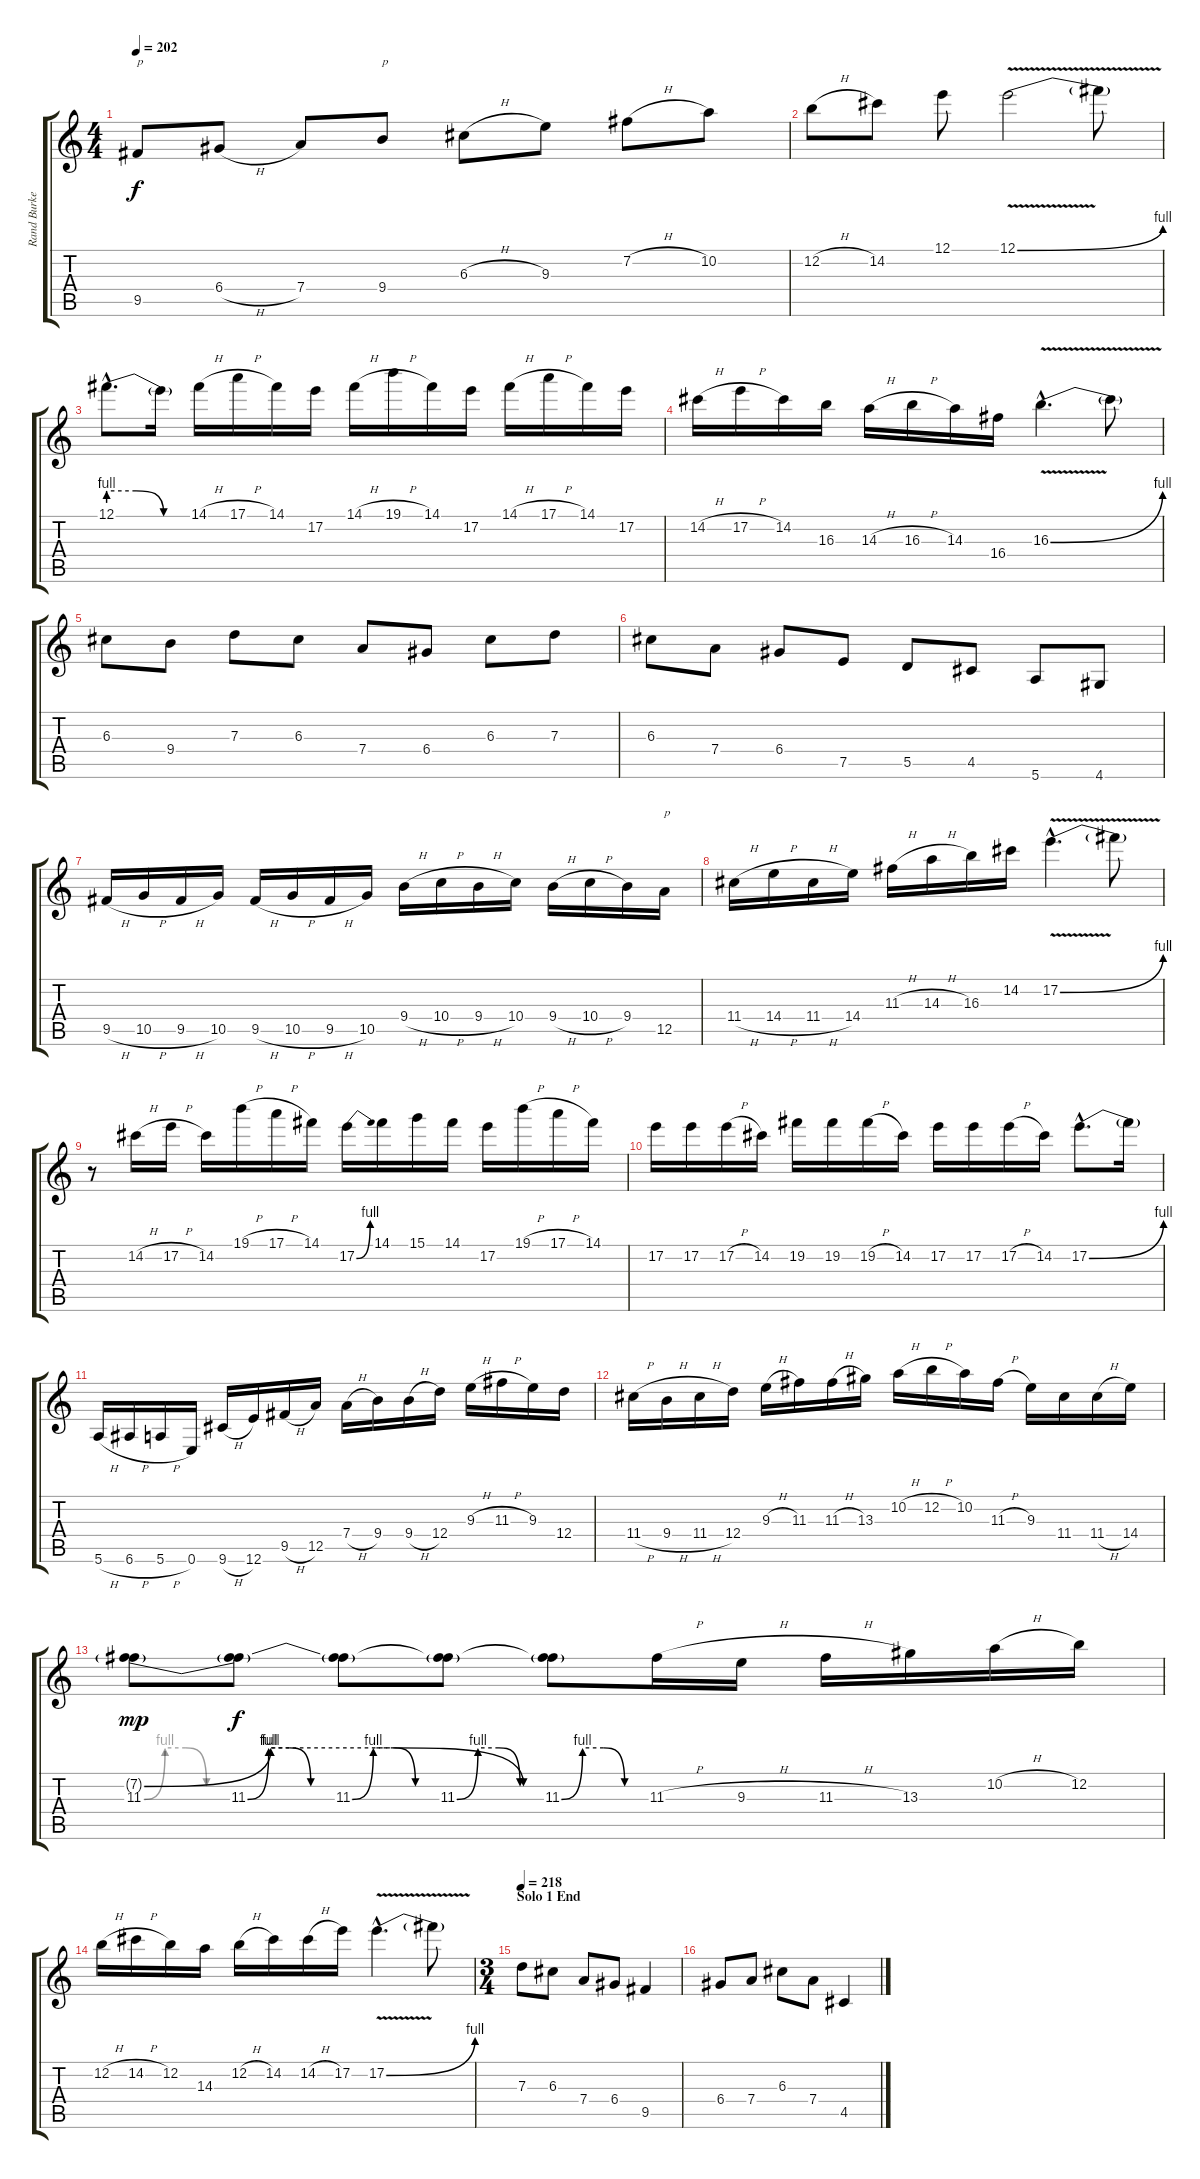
\track ("Rand Burkey" "Rand Burke") {instrument distortionguitar}
\staff {score tabs}
\tuning (E4 B3 G3 D3 A2 E2) {hide}
\ts (4 4)
\tempo 202
\clef g2
\ks c
9.5.8{txt "p" dy f} 6.4{h}.8 7.4.8 9.4.8{txt "p"} 6.3{h}.8 9.3.8 7.2{h}.8 10.2.8 |
12.2{h}.8 14.2.8 12.1.8 12.1{be (bend 0 0 60 4) v}.2 12.1{t}.8 |
12.1{be (custom 0 4 20 4 40 0 60 0) hac}.8{d} 12.1{t}.16 14.1{h}.16 17.1{h}.16 14.1.16 17.2.16 14.1{h}.16 19.1{h}.16 14.1.16 17.2.16 14.1{h}.16 17.1{h}.16 14.1.16 17.2.16 |
14.2{h}.16 17.2{h}.16 14.2.16 16.3.16 14.3{h}.16 16.3{h}.16 14.3.16 16.4.16 16.3{be (bend 0 0 60 4) v hac}.4{d} 16.3{t}.8 |
6.3.8 9.4.8 7.3.8 6.3.8 7.4.8 6.4.8 6.3.8 7.3.8 |
6.3.8 7.4.8 6.4.8 7.5.8 5.5.8 4.5.8 5.6.8 4.6.8 |
9.5{h}.16 10.5{h}.16 9.5{h}.16 10.5.16 9.5{h}.16 10.5{h}.16 9.5{h}.16 10.5.16 9.4{h}.16 10.4{h}.16 9.4{h}.16 10.4.16 9.4{h}.16 10.4{h}.16 9.4.16 12.5.16{txt "p"} |
11.4{h}.16 14.4{h}.16 11.4{h}.16 14.4.16 11.3{h}.16 14.3{h}.16 16.3.16 14.2.16 17.2{be (bend 0 0 60 4) v hac}.4{d} 17.2{t}.8 |
r.8 14.2{h}.16 17.2{h}.16 14.2.16 19.1{h}.16 17.1{h}.16 14.1.16 17.2{be (bend 0 0 60 4)}.16 14.1.16 15.1.16 14.1.16 17.2.16 19.1{h}.16 17.1{h}.16 14.1.16 |
17.2.16 17.2.16 17.2{h}.16 14.2.16 19.2.16 19.2.16 19.2{h}.16 14.2.16 17.2.16 17.2.16 17.2{h}.16 14.2.16 17.2{be (bend 0 0 60 4) hac}.8{d} 17.2{t}.16 |
5.6{h}.16 6.6{h}.16 5.6{h}.16 0.6.16 9.6{h}.16 12.6.16 9.5{h}.16 12.5.16 7.4{h}.16 9.4.16 9.4{h}.16 12.4.16 9.3{h}.16 11.3{h}.16 9.3.16 12.4.16 |
11.4{h}.16 9.4{h}.16 11.4{h}.16 12.4.16 9.3{h}.16 11.3.16 11.3{h}.16 13.3.16 10.2{h}.16 12.2{h}.16 10.2.16 11.3{h}.16 9.3.16 11.4.16 11.4{h}.16 14.4.16 |
(7.2{be (custom 0 0 15 4 30 4 45 0 60 0) g} 11.3{be (custom 0 0 15 4 30 4 45 0 60 0)}).8{dy mp} (7.2{t} 11.3{be (custom 0 0 15 4 30 4 45 0 60 0)}).8{dy f} (7.2{t} 11.3{be (custom 0 0 15 4 30 4 45 0 60 0)}).8 (7.2{t} 11.3{be (custom 0 0 15 4 30 4 45 0 60 0)}).8 (7.2{t} 11.3{be (custom 0 0 15 4 30 4 45 0 60 0)}).8 11.3{h}.16 9.3{h}.16 11.3{h}.16 13.3.16 10.2{h}.16 12.2.16 |
12.2{h}.16 14.2{h}.16 12.2.16 14.3.16 12.2{h}.16 14.2.16 14.2{h}.16 17.2.16 17.2{be (bend 0 0 60 4) v hac}.4{d} 17.2{t}.8 |
\ts (3 4)
\section ("" "Solo 1 End")
\tempo 218
7.3.8{volume 12 instrument distortionguitar} 6.3.8 7.4.8 6.4.8 9.5.4 |
6.4.8 7.4.8 6.3.8 7.4.8 4.5.4
